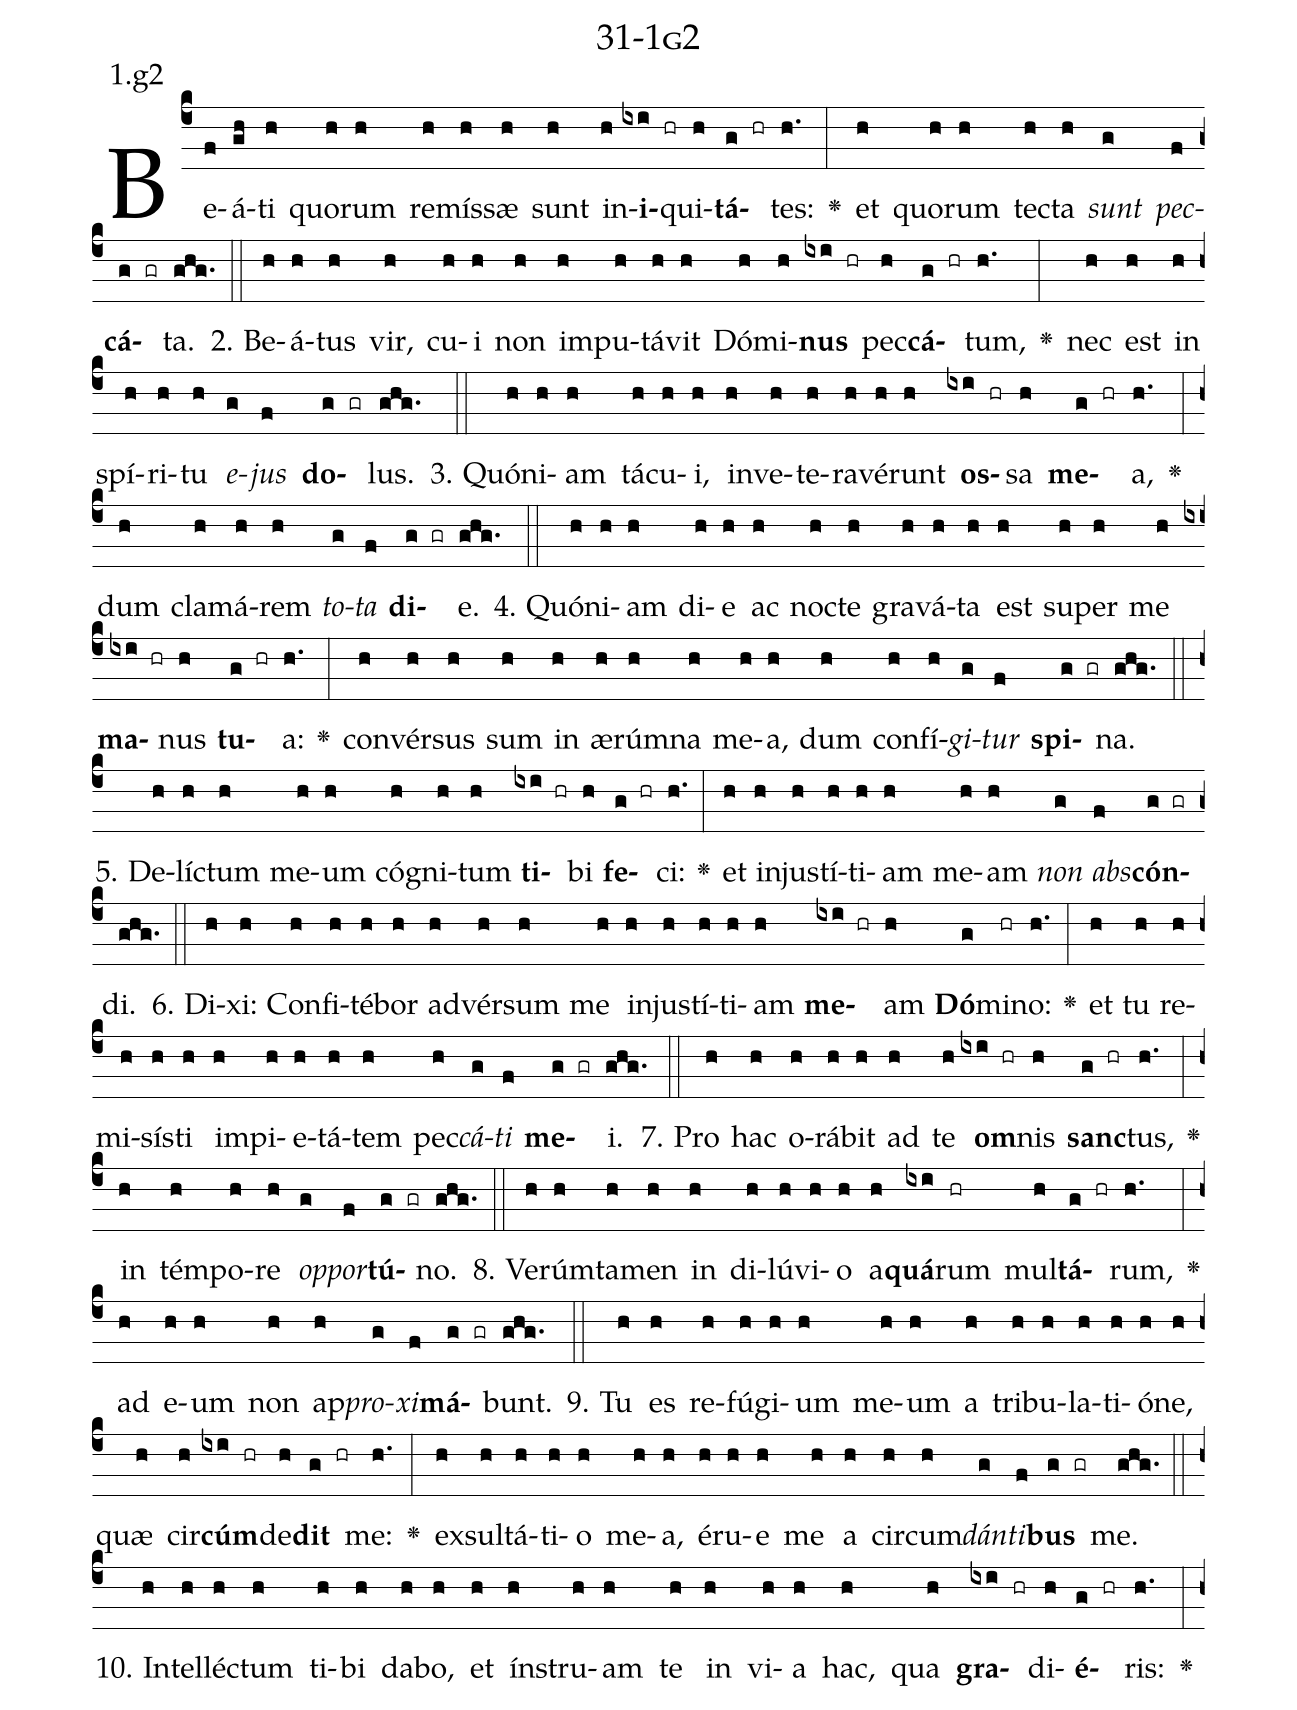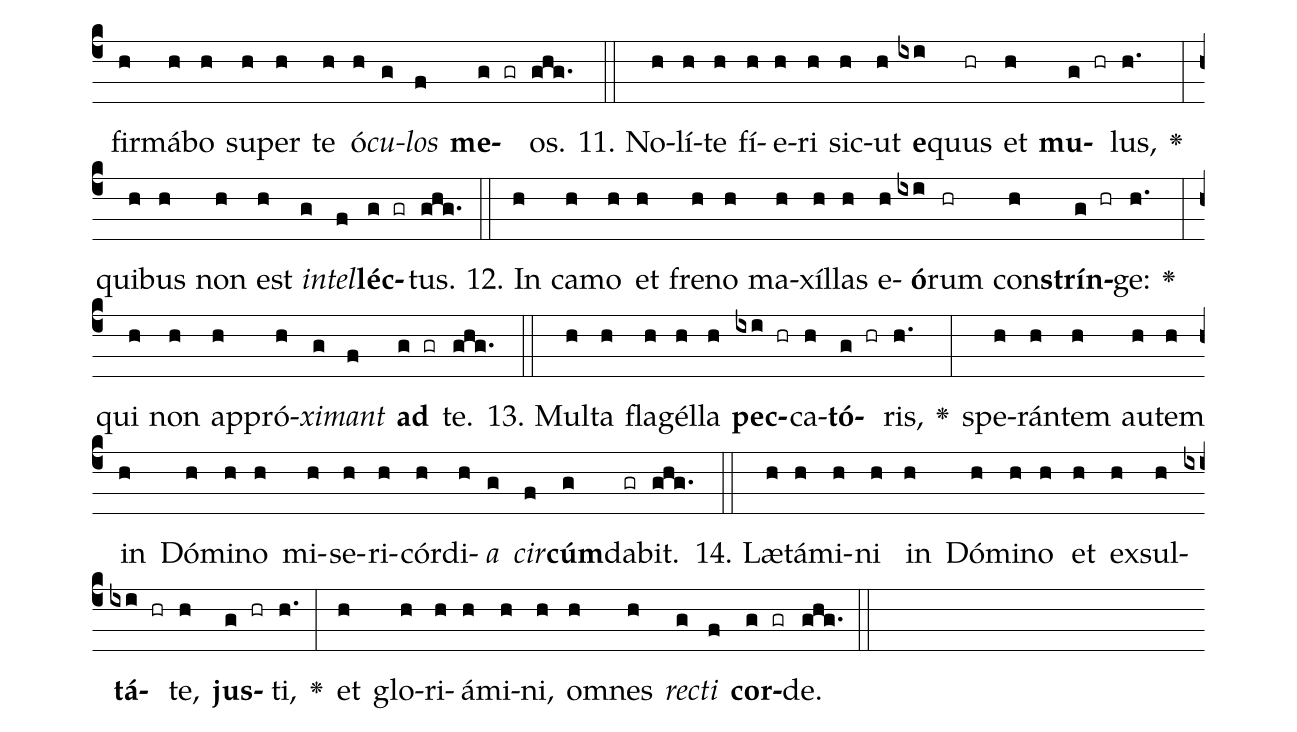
name: 31-1g2;
annotation: 1.g2;
%%
(c4)Be(f)á(gh)ti(h) quo(h)rum(h) re(h)mís(h)sæ(h) sunt(h) in(h)<b>i</b>(ixi hr)qui(h)<b>tá</b>(g hr)tes:(h.) <v>\greheightstar</v>(:) et(h) quo(h)rum(h) tec(h)ta(h) <i>sunt</i>(g) <i>pec</i>(f)<b>cá</b>(g gr)ta.(ghg.) (::)
2. Be(h)á(h)tus(h) vir,(h) cu(h)i(h) non(h) im(h)pu(h)tá(h)vit(h) Dó(h)mi(h)<b>nus</b>(ixi hr) pec(h)<b>cá</b>(g hr)tum,(h.) <v>\greheightstar</v>(:) nec(h) est(h) in(h) spí(h)ri(h)tu(h) <i>e</i>(g)<i>jus</i>(f) <b>do</b>(g gr)lus.(ghg.) (::)
3. Quón(h)i(h)am(h) tá(h)cu(h)i,(h) in(h)ve(h)te(h)ra(h)vé(h)runt(h) <b>os</b>(ixi hr)sa(h) <b>me</b>(g hr)a,(h.) <v>\greheightstar</v>(:) dum(h) cla(h)má(h)rem(h) <i>to</i>(g)<i>ta</i>(f) <b>di</b>(g gr)e.(ghg.) (::)
4. Quón(h)i(h)am(h) di(h)e(h) ac(h) noc(h)te(h) gra(h)vá(h)ta(h) est(h) su(h)per(h) me(h) <b>ma</b>(ixi hr)nus(h) <b>tu</b>(g hr)a:(h.) <v>\greheightstar</v>(:) con(h)vér(h)sus(h) sum(h) in(h) æ(h)rúm(h)na(h) me(h)a,(h) dum(h) con(h)fí(h)<i>gi</i>(g)<i>tur</i>(f) <b>spi</b>(g gr)na.(ghg.) (::)
5. De(h)líc(h)tum(h) me(h)um(h) có(h)gni(h)tum(h) <b>ti</b>(ixi hr)bi(h) <b>fe</b>(g hr)ci:(h.) <v>\greheightstar</v>(:) et(h) in(h)jus(h)tí(h)ti(h)am(h) me(h)am(h) <i>non</i>(g) <i>abs</i>(f)<b>cón</b>(g gr)di.(ghg.) (::)
6. Di(h)xi:(h) Con(h)fi(h)té(h)bor(h) ad(h)vér(h)sum(h) me(h) in(h)jus(h)tí(h)ti(h)am(h) <b>me</b>(ixi hr)am(h) <b>Dó</b>(g)mi(hr)no:(h.) <v>\greheightstar</v>(:) et(h) tu(h) re(h)mi(h)sís(h)ti(h) im(h)pi(h)e(h)tá(h)tem(h) pec(h)<i>cá</i>(g)<i>ti</i>(f) <b>me</b>(g gr)i.(ghg.) (::)
7. Pro(h) hac(h) o(h)rá(h)bit(h) ad(h) te(h) <b>om</b>(ixi hr)nis(h) <b>sanc</b>(g hr)tus,(h.) <v>\greheightstar</v>(:) in(h) tém(h)po(h)re(h) <i>op</i>(g)<i>por</i>(f)<b>tú</b>(g gr)no.(ghg.) (::)
8. Ve(h)rúm(h)ta(h)men(h) in(h) di(h)lú(h)vi(h)o(h) a(h)<b>quá</b>(ixi)rum(hr) mul(h)<b>tá</b>(g hr)rum,(h.) <v>\greheightstar</v>(:) ad(h) e(h)um(h) non(h) ap(h)<i>pro</i>(g)<i>xi</i>(f)<b>má</b>(g gr)bunt.(ghg.) (::)
9. Tu(h) es(h) re(h)fú(h)gi(h)um(h) me(h)um(h) a(h) tri(h)bu(h)la(h)ti(h)ó(h)ne,(h) quæ(h) cir(h)<b>cúm</b>(ixi hr)de(h)<b>dit</b>(g hr) me:(h.) <v>\greheightstar</v>(:) ex(h)sul(h)tá(h)ti(h)o(h) me(h)a,(h) é(h)ru(h)e(h) me(h) a(h) cir(h)cum(h)<i>dán</i>(g)<i>ti</i>(f)<b>bus</b>(g gr) me.(ghg.) (::)
10. In(h)tel(h)léc(h)tum(h) ti(h)bi(h) da(h)bo,(h) et(h) ín(h)stru(h)am(h) te(h) in(h) vi(h)a(h) hac,(h) qua(h) <b>gra</b>(ixi hr)di(h)<b>é</b>(g hr)ris:(h.) <v>\greheightstar</v>(:) fir(h)má(h)bo(h) su(h)per(h) te(h) ó(h)<i>cu</i>(g)<i>los</i>(f) <b>me</b>(g gr)os.(ghg.) (::)
11. No(h)lí(h)te(h) fí(h)e(h)ri(h) sic(h)ut(h) <b>e</b>(ixi)quus(hr) et(h) <b>mu</b>(g hr)lus,(h.) <v>\greheightstar</v>(:) qui(h)bus(h) non(h) est(h) <i>in</i>(g)<i>tel</i>(f)<b>léc</b>(g gr)tus.(ghg.) (::)
12. In(h) ca(h)mo(h) et(h) fre(h)no(h) ma(h)xíl(h)las(h) e(h)<b>ó</b>(ixi)rum(hr) con(h)<b>strín</b>(g hr)ge:(h.) <v>\greheightstar</v>(:) qui(h) non(h) ap(h)pró(h)<i>xi</i>(g)<i>mant</i>(f) <b>ad</b>(g gr) te.(ghg.) (::)
13. Mul(h)ta(h) fla(h)gél(h)la(h) <b>pec</b>(ixi hr)ca(h)<b>tó</b>(g hr)ris,(h.) <v>\greheightstar</v>(:) spe(h)rán(h)tem(h) au(h)tem(h) in(h) Dó(h)mi(h)no(h) mi(h)se(h)ri(h)cór(h)di(h)<i>a</i>(g) <i>cir</i>(f)<b>cúm</b>(g)da(gr)bit.(ghg.) (::)
14. Læ(h)tá(h)mi(h)ni(h) in(h) Dó(h)mi(h)no(h) et(h) ex(h)sul(h)<b>tá</b>(ixi hr)te,(h) <b>jus</b>(g hr)ti,(h.) <v>\greheightstar</v>(:) et(h) glo(h)ri(h)á(h)mi(h)ni,(h) om(h)nes(h) <i>rec</i>(g)<i>ti</i>(f) <b>cor</b>(g gr)de.(ghg.) (::)
